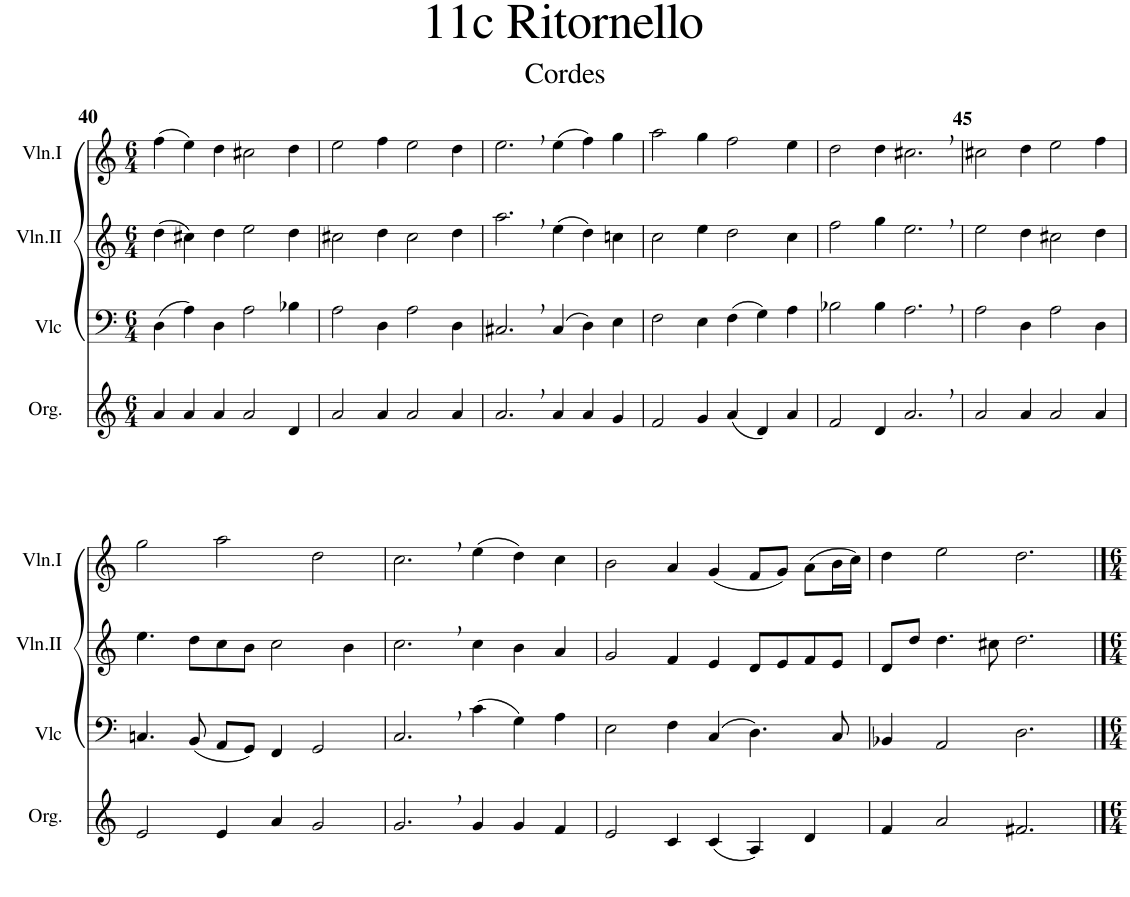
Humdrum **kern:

**kern	**kern	**kern	**kern
*part4	*part3	*part2	*part1
*staff4	*staff3	*staff2	*staff1
*I"Orgue	*I"Violoncelle	*I"Violon II	*I"Violon I
*I'Org.	*I'Vlc	*I'Vln.II	*I'Vln.I
!!LO:PB:g=z
*clefG2	*clefF4	*clefG2	*clefG2
*k[]	*k[]	*k[]	*k[]
*M6/4	*M6/4	*M6/4	*M6/4
=40	=40	=40	=40
4a/	(4D\	(4dd\	(4ff\
4a/	4A\)	4cc#X\)	4ee\)
4a/	4D\	4dd\	4dd\
2a/	2A\	2ee\	2cc#X\
4d/	4B-X\	4dd\	4dd\
=41	=41	=41	=41
2a/	2A\	2cc#X\	2ee\
4a/	4D\	4dd\	4ff\
2a/	2A\	2cc#\	2ee\
4a/	4D\	4dd\	4dd\
=42	=42	=42	=42
2.a,/	2.C#X,/	2.aa,\	2.ee,\
4a/	(4C#/	(4ee\	(4ee\
4a/	4D\)	4dd\)	4ff\)
4g/	4E\	4ccn\	4gg\
=43	=43	=43	=43
2f/	2F\	2cc\	2aa\
4g/	4E\	4ee\	4gg\
(4a/	(4F\	2dd\	2ff\
4d/)	4G\)	.	.
4a/	4A\	4cc\	4ee\
=44	=44	=44	=44
2f/	2B-X\	2ff\	2dd\
4d/	4B-\	4gg\	4dd\
2.a,/	2.A,\	2.ee,\	2.cc#X,\
=45	=45	=45	=45
2a/	2A\	2ee\	2cc#X\
4a/	4D\	4dd\	4dd\
2a/	2A\	2cc#X\	2ee\
4a/	4D\	4dd\	4ff\
!!LO:LB:g=z
=46	=46	=46	=46
2e/	4.Cn/	4.ee\	2gg\
.	(8BB/	8dd\L	.
4e/	8AA/L	8cc\	2aa\
.	8GG/J)	8b\J	.
4a/	4FF/	2cc\	.
2g/	2GG/	.	2dd\
.	.	4b\	.
=47	=47	=47	=47
2.g,/	2.C,/	2.cc,\	2.cc,\
4g/	(4c\	4cc\	(4ee\
4g/	4G\)	4b\	4dd\)
4f/	4A\	4a/	4cc\
=48	=48	=48	=48
2e/	2E\	2g/	2b\
4c/	4F\	4f/	4a/
(4c/	(4C/	4e/	(4g/
4A/)	4.D\)	8d/L	8f/L
.	.	8e/	8g/J)
4d/	.	8f/	(8a\L
.	8C/	8e/J	16b\L
.	.	.	16cc\JJ)
=49	=49	=49	=49
4f/	4BB-X/	8d/L	4dd\
.	.	8dd/J	.
2a/	2AA/	4.dd\	2ee\
.	.	8cc#X\	.
2.f#X/	2.D\	2.dd\	2.dd\
==	==	==	==
*-	*-	*-	*-
